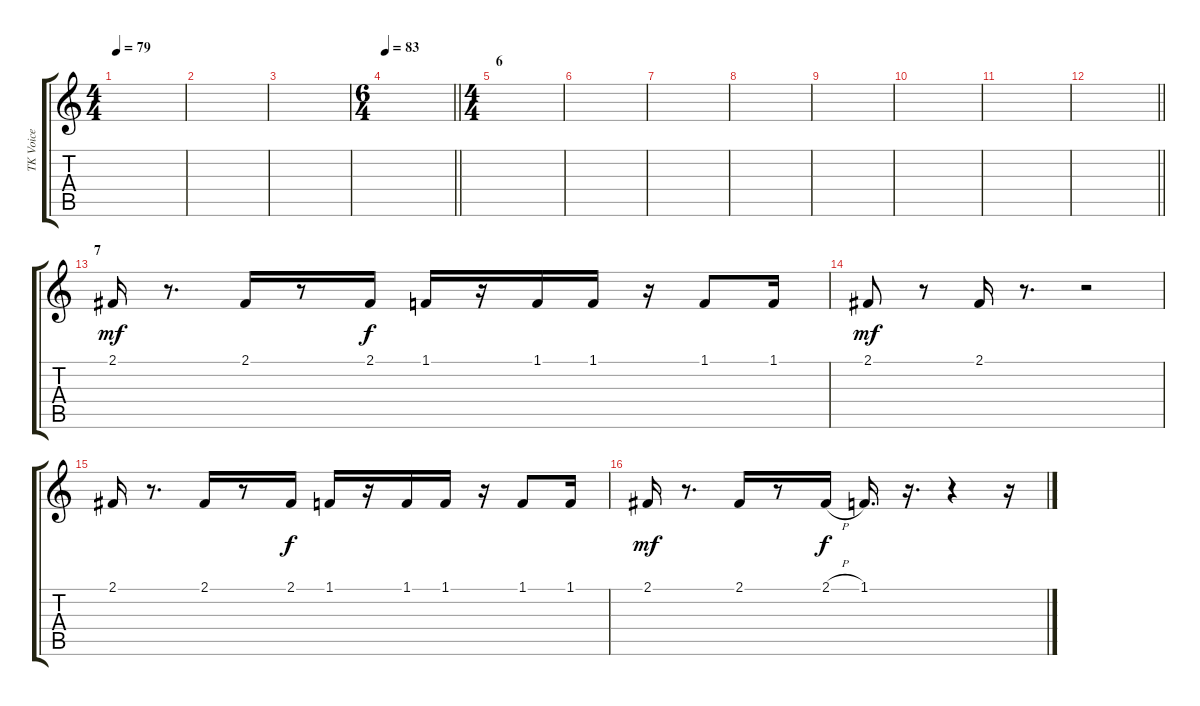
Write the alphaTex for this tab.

\track ("TK Voice" "TK Voice") {instrument synthvoice}
\staff {score tabs}
\tuning (E4 B3 G3 D3 A2 E2) {hide}
\ts (4 4)
\tempo 79
\clef g2
\ks c
|
|
|
\ts (6 4)
\tempo 83
\barLineRight lightlight
|
\ts (4 4)
\section ("" "6")
|
|
|
|
|
|
|
\barLineRight lightlight
|
\section ("" "7")
2.1.16{dy mf} r.8{d} 2.1.16 r.8 2.1.16{dy f} 1.1.16 r.16 1.1.16 1.1.16 r.16 1.1.8 1.1.16 |
2.1.8{dy mf} r.8 2.1.16 r.8{d} r.2 |
2.1.16 r.8{d} 2.1.16 r.8 2.1.16{dy f} 1.1.16 r.16 1.1.16 1.1.16 r.16 1.1.8 1.1.16 |
2.1.16{dy mf} r.8{d} 2.1.16 r.8 2.1{h}.16{dy f} 1.1.16{d} r.16{d} r.4 r.16
